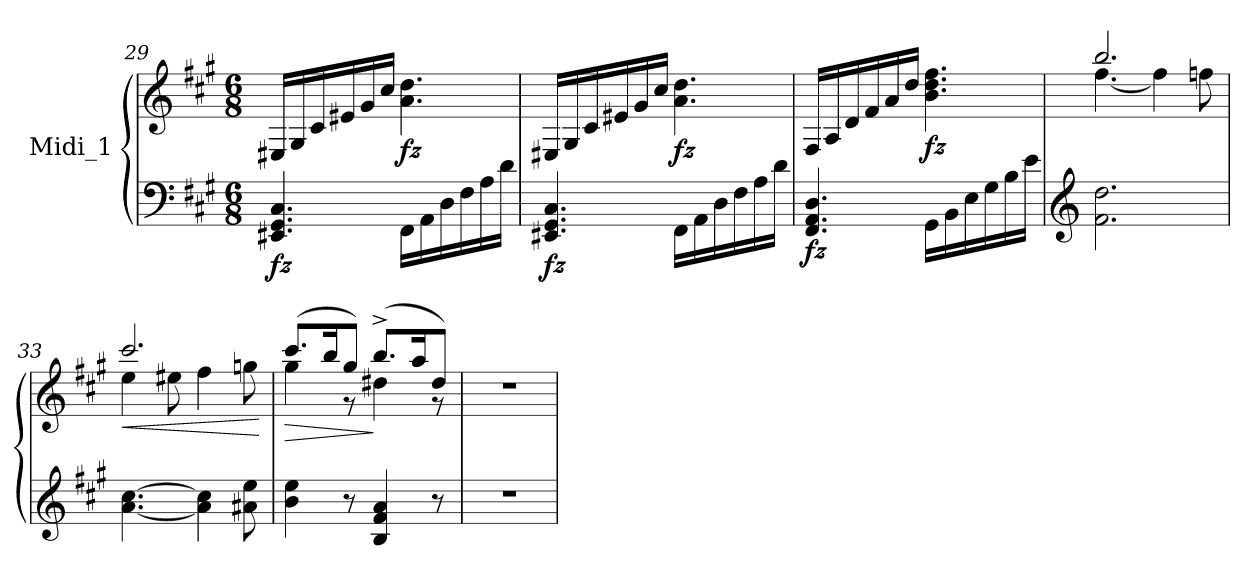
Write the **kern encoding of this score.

**kern	**kern	**dynam
*part1	*part1	*part1
*staff2	*staff1	*staff1/2
*I"Midi_1	*	*
*clefF4	*clefG2	*
*k[f#c#g#]	*k[f#c#g#]	*
*A:	*A:	*
*M6/8	*M6/8	*
=29	=29	=29
!	!	!LO:DY:b=2
4.EE#X/ 4.GG#/ 4.C#/	16E#X/LL	fz
.	16G#/	.
.	16c#/	.
.	16e#X/	.
.	16g#/	.
.	16cc#/JJ	.
!	!	!LO:DY:b
16FF#\LL	4.a\ 4.dd\	fz
16AA\	.	.
16D\	.	.
16F#\	.	.
16A\	.	.
16d\JJ	.	.
!!LO:LB:g=z
=30	=30	=30
!	!	!LO:DY:b=2
4.EE#X/ 4.GG#/ 4.C#/	16E#X/LL	fz
.	16G#/	.
.	16c#/	.
.	16e#X/	.
.	16g#/	.
.	16cc#/JJ	.
!	!	!LO:DY:b
16FF#\LL	4.a\ 4.dd\	fz
16AA\	.	.
16D\	.	.
16F#\	.	.
16A\	.	.
16d\JJ	.	.
=31	=31	=31
*	*MM85	*
!	!	!LO:DY:b=2
4.FF#/ 4.AA/ 4.D/	16F#/LL	fz
.	16A/	.
.	16d/	.
.	16f#/	.
.	16a/	.
.	16dd/JJ	.
!	!	!LO:DY:b
16GG#\LL	4.b\ 4.dd\ 4.ff#\	fz
16BB\	.	.
16E\	.	.
16G#\	.	.
16B\	.	.
16e\JJ	.	.
=32	=32	=32
*clefG2	*	*
*	*^	*
2.f#\ 2.dd\	2.bb/	[4.ff#\	.
.	.	4ff#\]	.
.	.	8ffn\	.
=33	=33	=33	=33
!	!	!	!LO:HP:b
[4.a\ [4.cc#\	2.ccc#/	4ee\	<
.	.	8ee#X\	.
4a\] 4cc#\]	.	4ff#\	.
8a#X\ 8ee\	.	8ggn\	.
*	*v	*v	*
.	.	[
=34	=34	=34
!	!	!LO:HP:b
*	*^	*
4b\ 4ee\	(>8.ccc#/L	4gg#i\	>
.	16bb/K	.	.
8r	8gg#i/J)	8r	.
4B/ 4f#/ 4a/	(>8.bb^/L	4dd#X\	]
.	16aa/K	.	.
8r	8dd#/J)	8r	.
*	*v	*v	*
!!LO:LB:g=z
=35	=35	=35
2.r	2.r	.
=	=	=
*-	*-	*-
